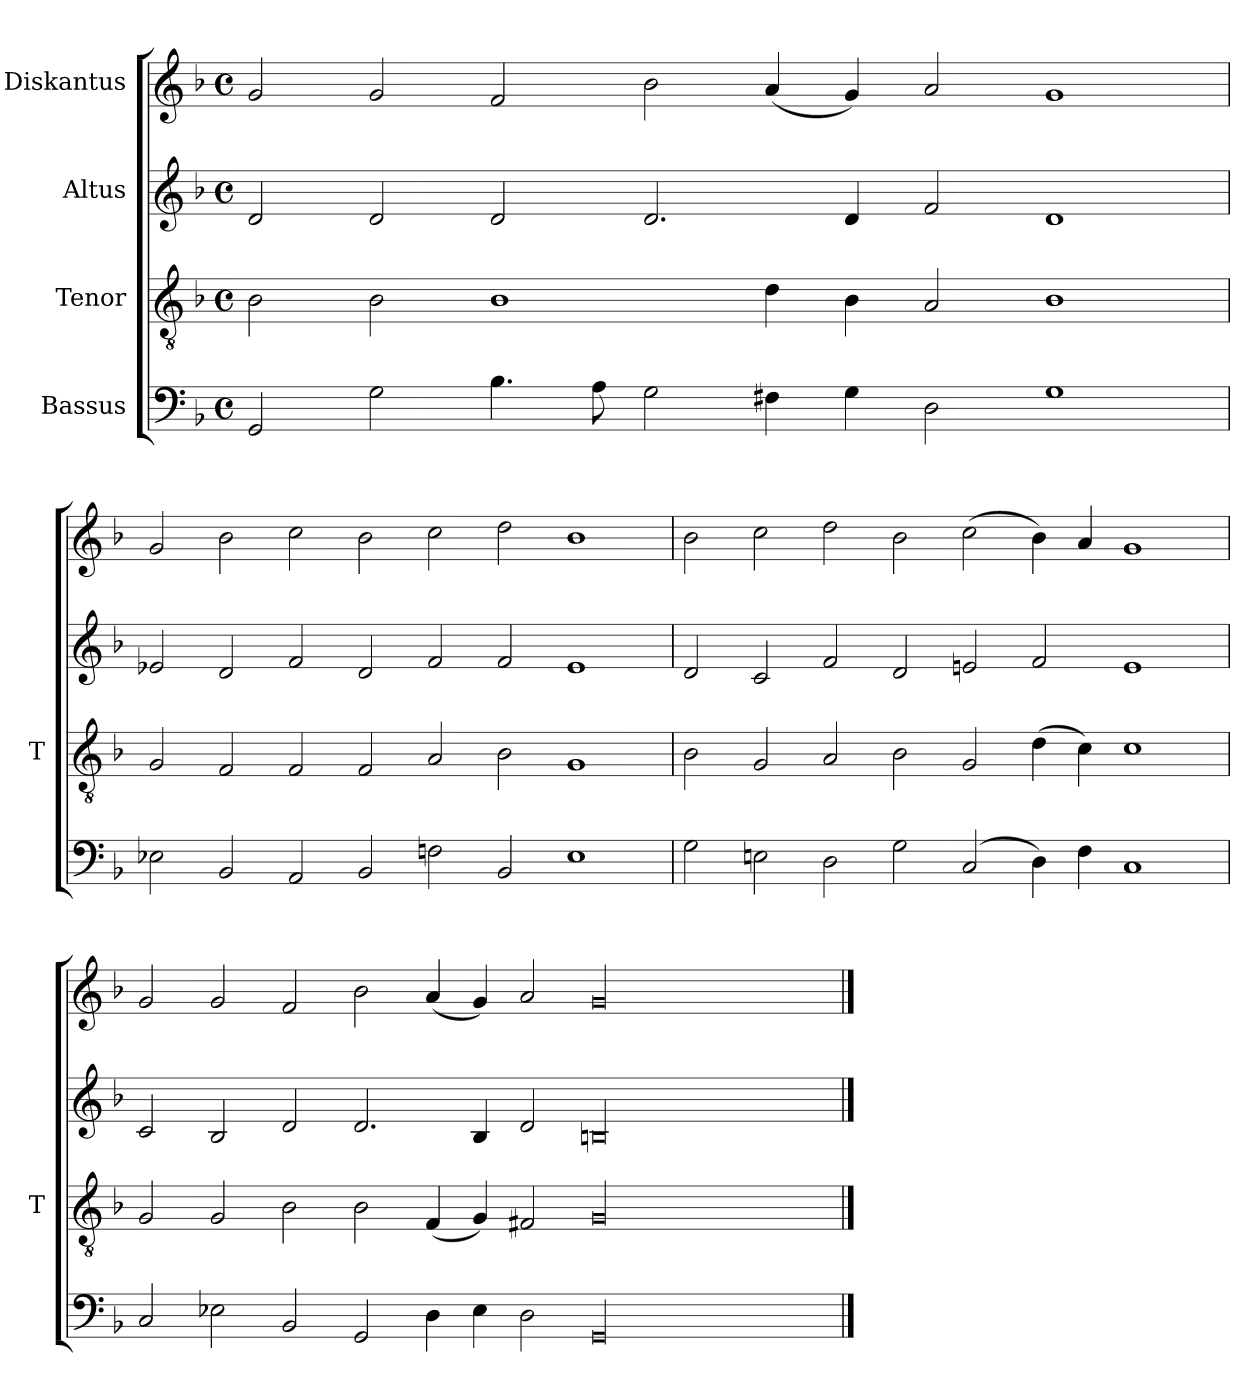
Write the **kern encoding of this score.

**kern	**kern	**kern	**kern
*part4	*part3	*part2	*part1
*staff4	*staff3	*staff2	*staff1
*I"Bassus	*I"Tenor	*I"Altus	*I"Diskantus
*	*I'T	*	*
*clefF4	*clefGv2	*clefG2	*clefG2
*k[b-]	*k[b-]	*k[b-]	*k[b-]
*M2/2	*M2/2	*M2/2	*M2/2
*met(c)	*met(c)	*met(c)	*met(c)
=	=	=	=
2GG	2B-	2d	2g
2G	2B-	2d	2g
4.B-	1B-	2d	2f
8A	.	.	.
2G	.	2.d	2b-
4F#X	4d	.	(4a
4G	4B-	4d	4g)
2D	2A	2f	2a
1G	1B-	1d	1g
=	=	=	=
2E-X	2G	2e-X	2g
2BB-	2F	2d	2b-
2AA	2F	2f	2cc
2BB-	2F	2d	2b-
2Fn	2A	2f	2cc
2BB-	2B-	2f	2dd
1E-	1G	1e-	1b-
=	=	=	=
2G	2B-	2d	2b-
2En	2G	2c	2cc
2D	2A	2f	2dd
2G	2B-	2d	2b-
(2C	2G	2en	(2cc
4D)	(4d	2f	4b-)
4F	4c)	.	4a
1C	1c	1e	1g
=	=	=	=
2C	2G	2c	2g
2E-X	2G	2B-	2g
2BB-	2B-	2d	2f
2GG	2B-	2.d	2b-
4D	(4F	.	(4a
4E-	4G)	4B-	4g)
2D	2F#X	2d	2a
00GG	00G	00Bn	00g
==	==	==	==
*-	*-	*-	*-
